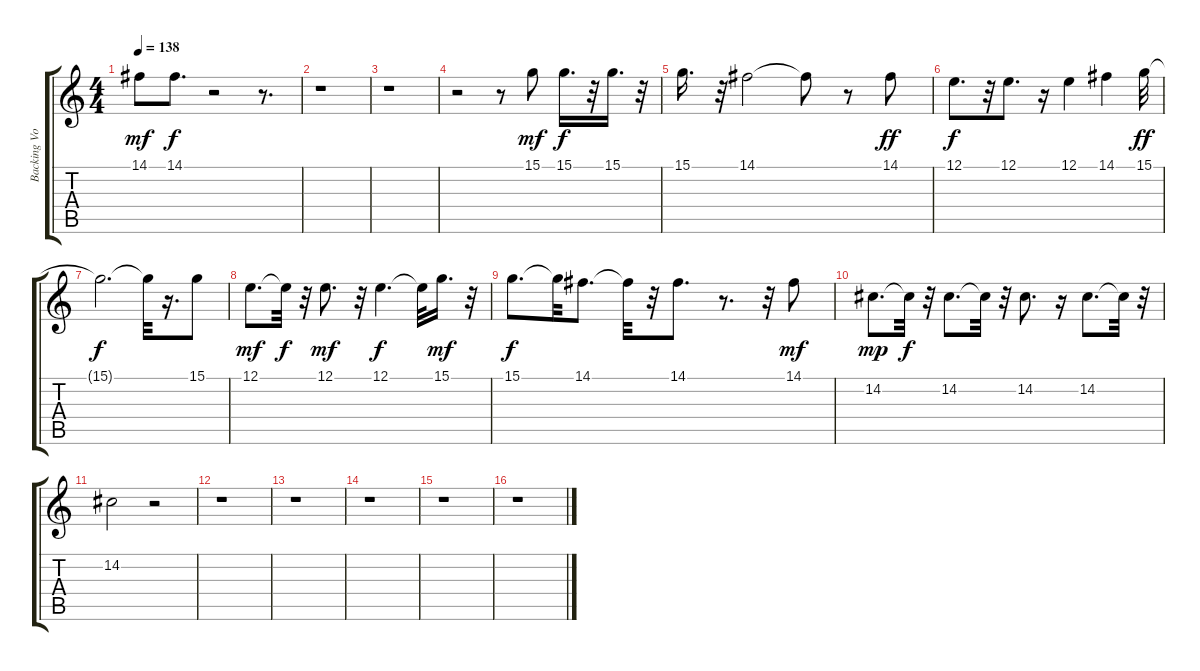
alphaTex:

\track ("Backing Vocal" "Backing Vo") {instrument oboe}
\staff {score tabs}
\tuning (E4 B3 G3 D3 A2 E2) {hide}
\ts (4 4)
\tempo 138
\clef g2
\ks c
14.1.8{dy mf} 14.1.8{d dy f} r.2 r.8{d} |
r.1 |
r.1 |
r.2 r.8 15.1.8{dy mf} 15.1.16{d dy f} r.32 15.1.16{d} r.32 |
15.1.16{d} r.32 14.1.2 14.1{t}.8 r.8 14.1.8{dy ff} |
12.1.8{d dy f} r.32 12.1.8{d} r.16 12.1.4 14.1.4 15.1.32{dy ff} |
15.1{t}.2{d dy f} 15.1{t}.32 r.16{d} 15.1.8 |
12.1.8{d dy mf} 12.1{t}.32{dy f} r.32 12.1.8{d dy mf} r.32 12.1.4{d dy f} 12.1{t}.32 15.1.16{d dy mf} r.32 |
15.1.8{d dy f} 15.1{t}.32 14.1.8{d} 14.1{t}.32 r.32 14.1.8{d} r.8{d} r.32 14.1.8{dy mf} |
14.2.8{d dy mp} 14.2{t}.32{dy f} r.32 14.2.8{d} 14.2{t}.32 r.32 14.2.8{d} r.16 14.2.8{d} 14.2{t}.32 r.32 |
14.2.2 r.2 |
r.1 |
r.1 |
r.1 |
r.1 |
r.1
